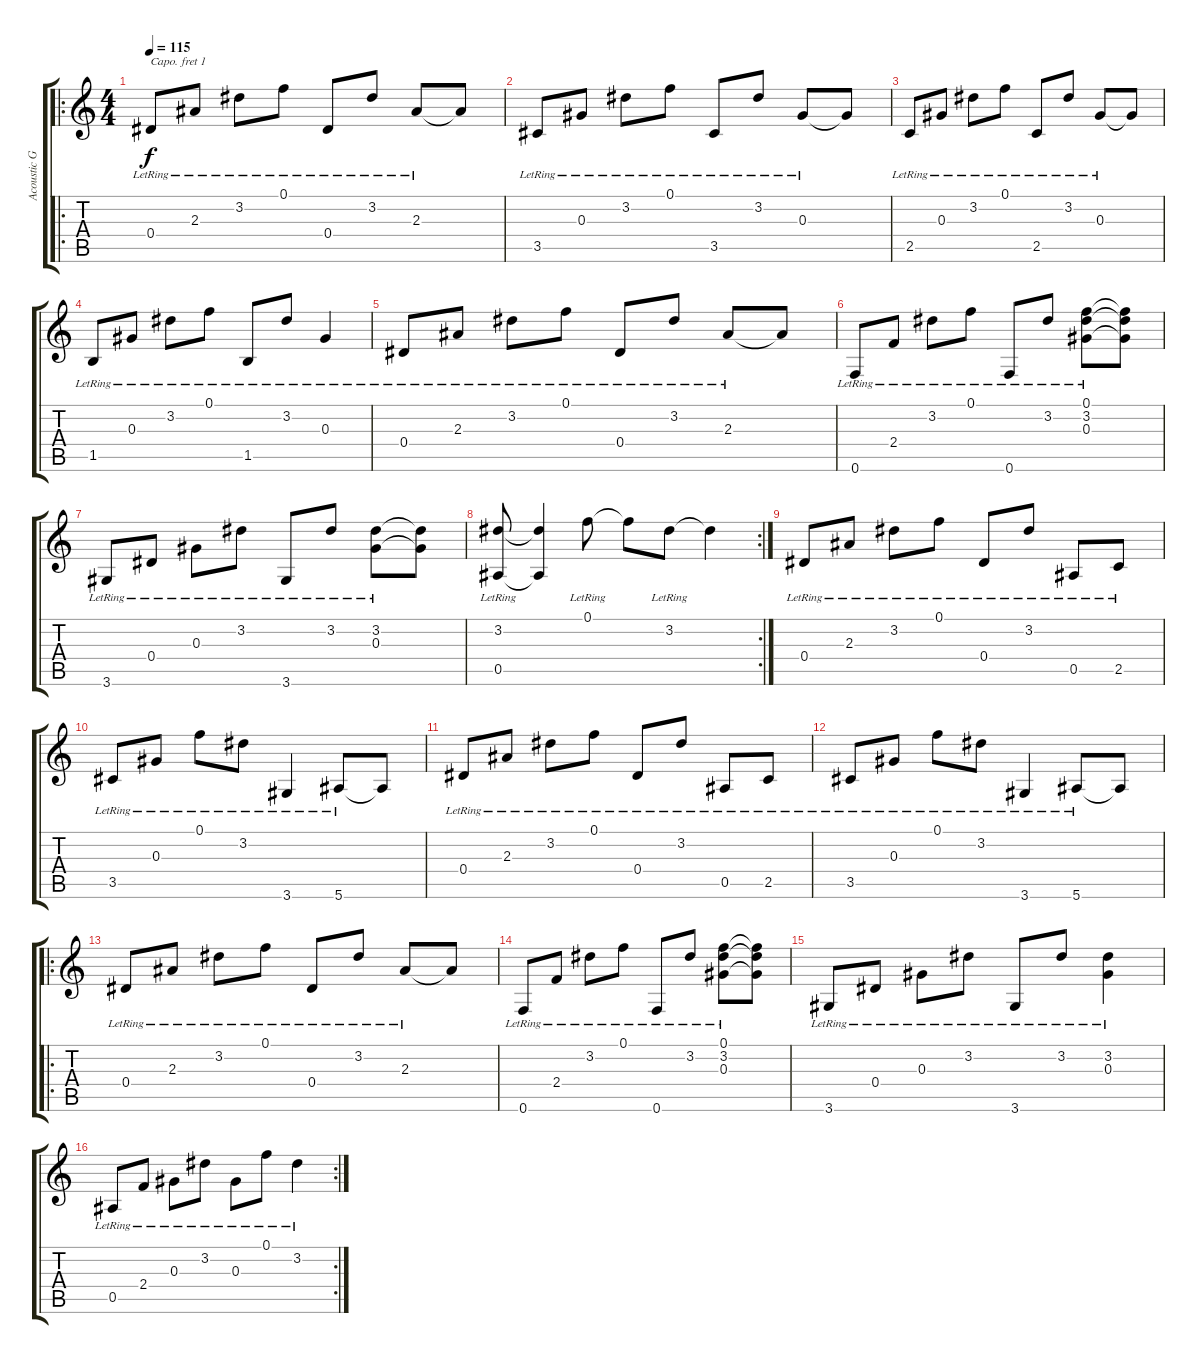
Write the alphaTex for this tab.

\track ("Acoustic Guitar" "Acoustic G") {instrument acousticguitarnylon}
\staff {score tabs}
\capo 1
\tuning (E4 B3 G3 D3 A2 E2) {hide}
\ro
\ts (4 4)
\tempo 115
\clef g2
\ks c
0.4{lr}.8{dy f} 2.3{lr}.8 3.2{lr}.8 0.1{lr}.8 0.4{lr}.8 3.2{lr}.8 2.3{lr}.8 2.3{t}.8 |
3.5{lr}.8 0.3{lr}.8 3.2{lr}.8 0.1{lr}.8 3.5{lr}.8 3.2{lr}.8 0.3{lr}.8 0.3{t}.8 |
2.5{lr}.8 0.3{lr}.8 3.2{lr}.8 0.1{lr}.8 2.5{lr}.8 3.2{lr}.8 0.3{lr}.8 0.3{t}.8 |
1.5{lr}.8 0.3{lr}.8 3.2{lr}.8 0.1{lr}.8 1.5{lr}.8 3.2{lr}.8 0.3{lr}.4 |
0.4{lr}.8 2.3{lr}.8 3.2{lr}.8 0.1{lr}.8 0.4{lr}.8 3.2{lr}.8 2.3{lr}.8 2.3{t}.8 |
0.6{lr}.8 2.4{lr}.8 3.2{lr}.8 0.1{lr}.8 0.6{lr}.8 3.2{lr}.8 (0.1{lr} 3.2{lr} 0.3{lr}).8 (0.1{t} 3.2{t} 0.3{t}).8 |
3.6{lr}.8 0.4{lr}.8 0.3{lr}.8 3.2{lr}.8 3.6{lr}.8 3.2{lr}.8 (3.2{lr} 0.3{lr}).8 (3.2{t} 0.3{t}).8 |
\rc 2
(3.2{lr} 0.5{lr}).8 (3.2{t} 0.5{t}).4 0.1{lr}.8 0.1{t}.8 3.2{lr}.8 3.2{t}.4 |
0.4{lr}.8 2.3{lr}.8 3.2{lr}.8 0.1{lr}.8 0.4{lr}.8 3.2{lr}.8 0.5{lr}.8 2.5{lr}.8 |
3.5{lr}.8 0.3{lr}.8 0.1{lr}.8 3.2{lr}.8 3.6{lr}.4 5.6{lr}.8 5.6{t}.8 |
0.4{lr}.8 2.3{lr}.8 3.2{lr}.8 0.1{lr}.8 0.4{lr}.8 3.2{lr}.8 0.5{lr}.8 2.5{lr}.8 |
3.5{lr}.8 0.3{lr}.8 0.1{lr}.8 3.2{lr}.8 3.6{lr}.4 5.6{lr}.8 5.6{t}.8 |
\ro
0.4{lr}.8 2.3{lr}.8 3.2{lr}.8 0.1{lr}.8 0.4{lr}.8 3.2{lr}.8 2.3{lr}.8 2.3{t}.8 |
0.6{lr}.8 2.4{lr}.8 3.2{lr}.8 0.1{lr}.8 0.6{lr}.8 3.2{lr}.8 (0.1{lr} 3.2{lr} 0.3{lr}).8 (0.1{t} 3.2{t} 0.3{t}).8 |
3.6{lr}.8 0.4{lr}.8 0.3{lr}.8 3.2{lr}.8 3.6{lr}.8 3.2{lr}.8 (3.2{lr} 0.3{lr}).4 |
\rc 2
0.5{lr}.8 2.4{lr}.8 0.3{lr}.8 3.2{lr}.8 0.3{lr}.8 0.1{lr}.8 3.2{lr}.4
